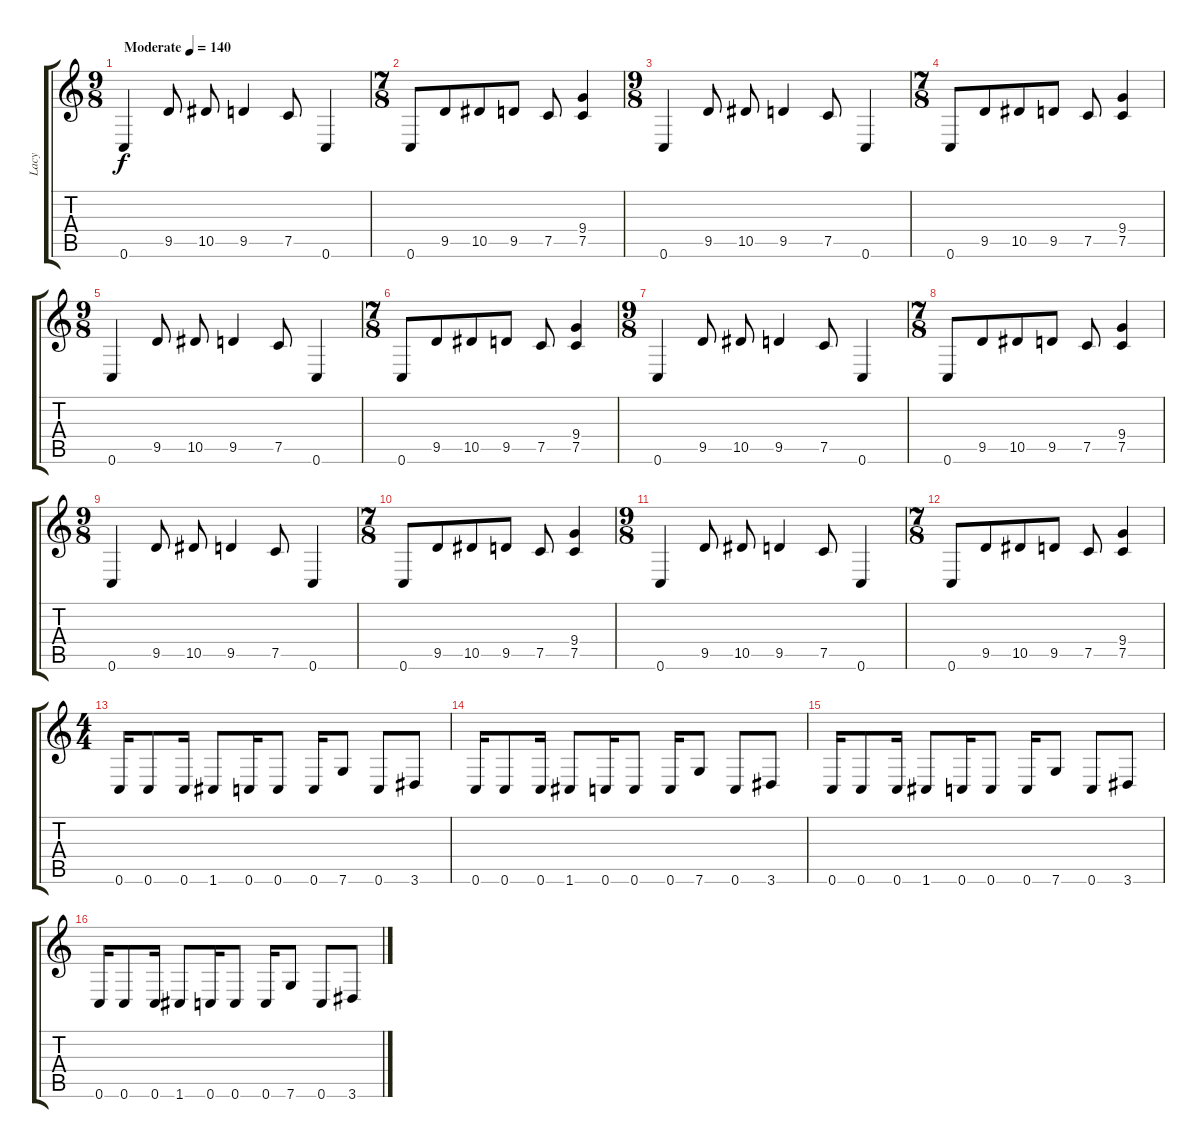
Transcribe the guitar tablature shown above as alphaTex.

\track ("Lacy" "Lacy") {instrument distortionguitar}
\staff {score tabs}
\tuning (C4 G3 Eb3 Bb2 F2 C2) {hide}
\ts (9 8)
\tempo (140 "Moderate")
\clef g2
\ks c
0.6.4{dy f instrument distortionguitar} 9.5.8 10.5.8 9.5.4 7.5.8 0.6.4 |
\ts (7 8)
0.6.8 9.5.8 10.5.8 9.5.8 7.5.8 (9.4 7.5).4 |
\ts (9 8)
0.6.4 9.5.8 10.5.8 9.5.4 7.5.8 0.6.4 |
\ts (7 8)
0.6.8 9.5.8 10.5.8 9.5.8 7.5.8 (9.4 7.5).4 |
\ts (9 8)
0.6.4 9.5.8 10.5.8 9.5.4 7.5.8 0.6.4 |
\ts (7 8)
0.6.8 9.5.8 10.5.8 9.5.8 7.5.8 (9.4 7.5).4 |
\ts (9 8)
0.6.4 9.5.8 10.5.8 9.5.4 7.5.8 0.6.4 |
\ts (7 8)
0.6.8 9.5.8 10.5.8 9.5.8 7.5.8 (9.4 7.5).4 |
\ts (9 8)
0.6.4 9.5.8 10.5.8 9.5.4 7.5.8 0.6.4 |
\ts (7 8)
0.6.8 9.5.8 10.5.8 9.5.8 7.5.8 (9.4 7.5).4 |
\ts (9 8)
0.6.4 9.5.8 10.5.8 9.5.4 7.5.8 0.6.4 |
\ts (7 8)
0.6.8 9.5.8 10.5.8 9.5.8 7.5.8 (9.4 7.5).4 |
\ts (4 4)
0.6.16 0.6.8 0.6.16 1.6.8 0.6.16 0.6.8 0.6.16 7.6.8 0.6.8 3.6.8 |
0.6.16 0.6.8 0.6.16 1.6.8 0.6.16 0.6.8 0.6.16 7.6.8 0.6.8 3.6.8 |
0.6.16 0.6.8 0.6.16 1.6.8 0.6.16 0.6.8 0.6.16 7.6.8 0.6.8 3.6.8 |
0.6.16 0.6.8 0.6.16 1.6.8 0.6.16 0.6.8 0.6.16 7.6.8 0.6.8 3.6.8
